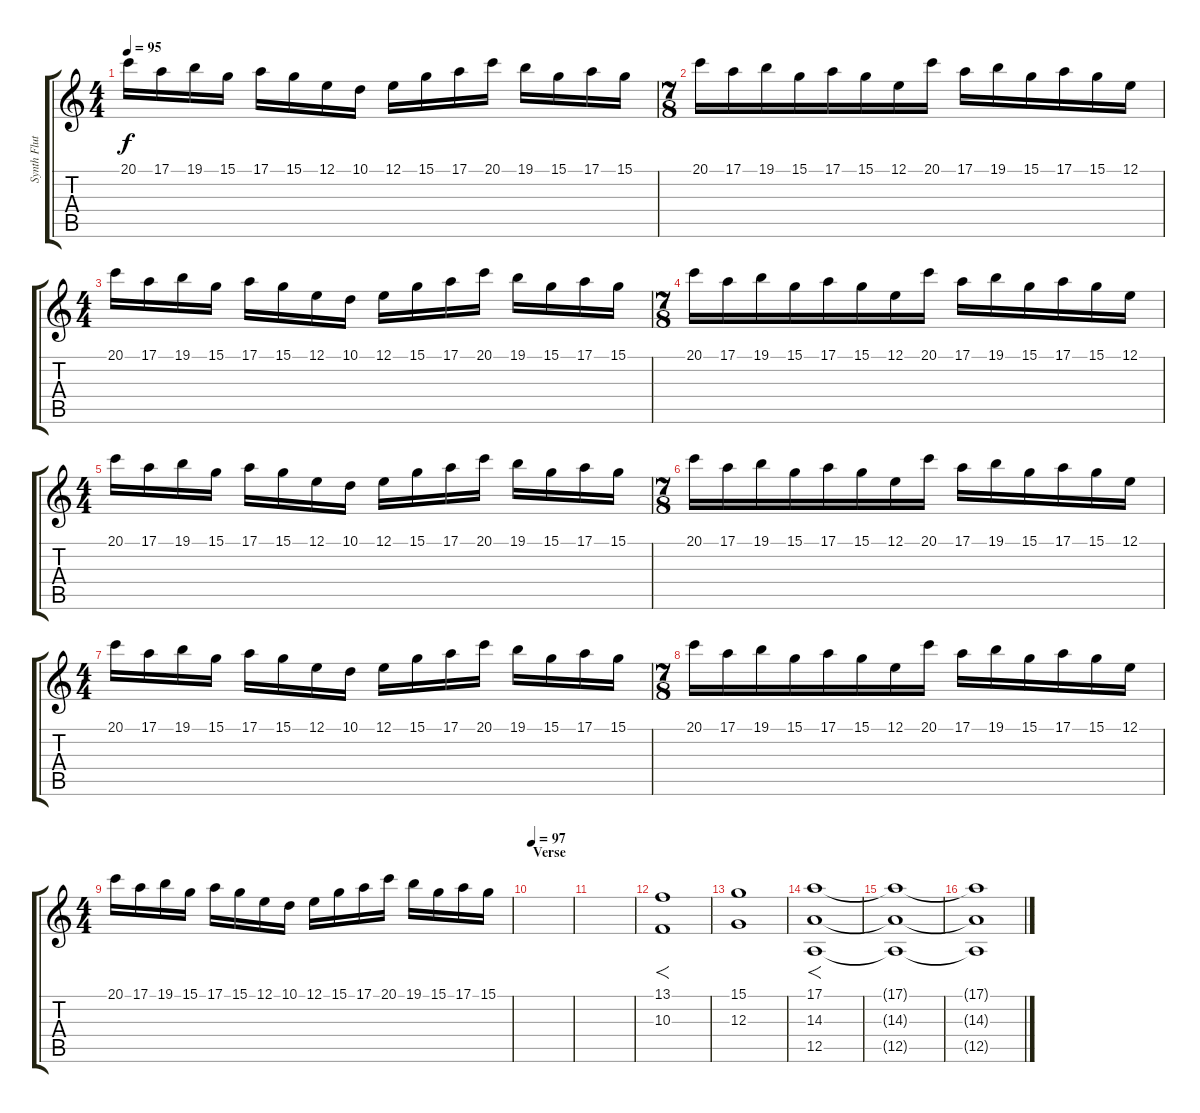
\track ("Synth Flute" "Synth Flut") {instrument flute}
\staff {score tabs}
\tuning (E4 B3 G3 D3 A2 E2) {hide}
\ts (4 4)
\tempo 95
\clef g2
\ks c
20.1.16{dy f} 17.1.16 19.1.16 15.1.16 17.1.16 15.1.16 12.1.16 10.1.16 12.1.16 15.1.16 17.1.16 20.1.16 19.1.16 15.1.16 17.1.16 15.1.16 |
\ts (7 8)
20.1.16 17.1.16 19.1.16 15.1.16 17.1.16 15.1.16 12.1.16 20.1.16 17.1.16 19.1.16 15.1.16 17.1.16 15.1.16 12.1.16 |
\ts (4 4)
20.1.16 17.1.16 19.1.16 15.1.16 17.1.16 15.1.16 12.1.16 10.1.16 12.1.16 15.1.16 17.1.16 20.1.16 19.1.16 15.1.16 17.1.16 15.1.16 |
\ts (7 8)
20.1.16 17.1.16 19.1.16 15.1.16 17.1.16 15.1.16 12.1.16 20.1.16 17.1.16 19.1.16 15.1.16 17.1.16 15.1.16 12.1.16 |
\ts (4 4)
20.1.16 17.1.16 19.1.16 15.1.16 17.1.16 15.1.16 12.1.16 10.1.16 12.1.16 15.1.16 17.1.16 20.1.16 19.1.16 15.1.16 17.1.16 15.1.16 |
\ts (7 8)
20.1.16 17.1.16 19.1.16 15.1.16 17.1.16 15.1.16 12.1.16 20.1.16 17.1.16 19.1.16 15.1.16 17.1.16 15.1.16 12.1.16 |
\ts (4 4)
20.1.16 17.1.16 19.1.16 15.1.16 17.1.16 15.1.16 12.1.16 10.1.16 12.1.16 15.1.16 17.1.16 20.1.16 19.1.16 15.1.16 17.1.16 15.1.16 |
\ts (7 8)
20.1.16 17.1.16 19.1.16 15.1.16 17.1.16 15.1.16 12.1.16 20.1.16 17.1.16 19.1.16 15.1.16 17.1.16 15.1.16 12.1.16 |
\ts (4 4)
20.1.16 17.1.16 19.1.16 15.1.16 17.1.16 15.1.16 12.1.16 10.1.16 12.1.16 15.1.16 17.1.16 20.1.16 19.1.16 15.1.16 17.1.16 15.1.16 |
\section ("" "Verse")
\tempo 97
|
|
(13.1 10.3).1{f} |
(15.1 12.3).1 |
(17.1 14.3 12.5).1{f} |
(17.1{t} 14.3{t} 12.5{t}).1 |
(17.1{t} 14.3{t} 12.5{t}).1
